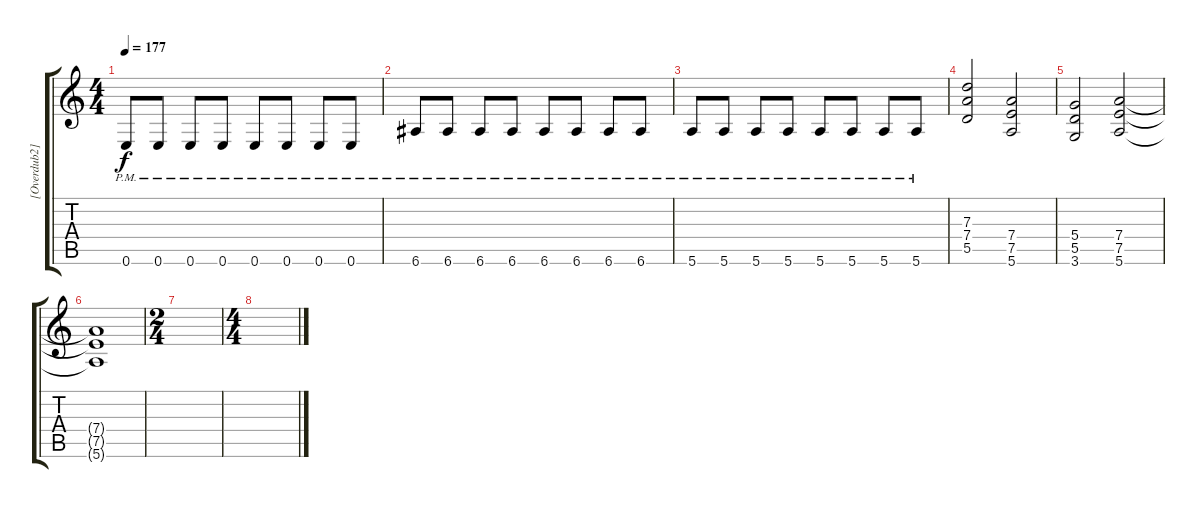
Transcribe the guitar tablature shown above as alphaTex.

\track ("[Overdub2]" "[Overdub2]") {instrument distortionguitar}
\staff {score tabs}
\tuning (E4 B3 G3 D3 A2 E2) {hide}
\ts (4 4)
\tempo 177
\clef g2
\ks c
0.6{pm}.8{dy f} 0.6{pm}.8 0.6{pm}.8 0.6{pm}.8 0.6{pm}.8 0.6{pm}.8 0.6{pm}.8 0.6{pm}.8 |
6.6{pm}.8 6.6{pm}.8 6.6{pm}.8 6.6{pm}.8 6.6{pm}.8 6.6{pm}.8 6.6{pm}.8 6.6{pm}.8 |
5.6{pm}.8 5.6{pm}.8 5.6{pm}.8 5.6{pm}.8 5.6{pm}.8 5.6{pm}.8 5.6{pm}.8 5.6{pm}.8 |
(7.3 7.4 5.5).2 (7.4 7.5 5.6).2 |
(5.4 5.5 3.6).2 (7.4 7.5 5.6).2 |
(7.4{t} 7.5{t} 5.6{t}).1 |
\ts (2 4)
|
\ts (4 4)
